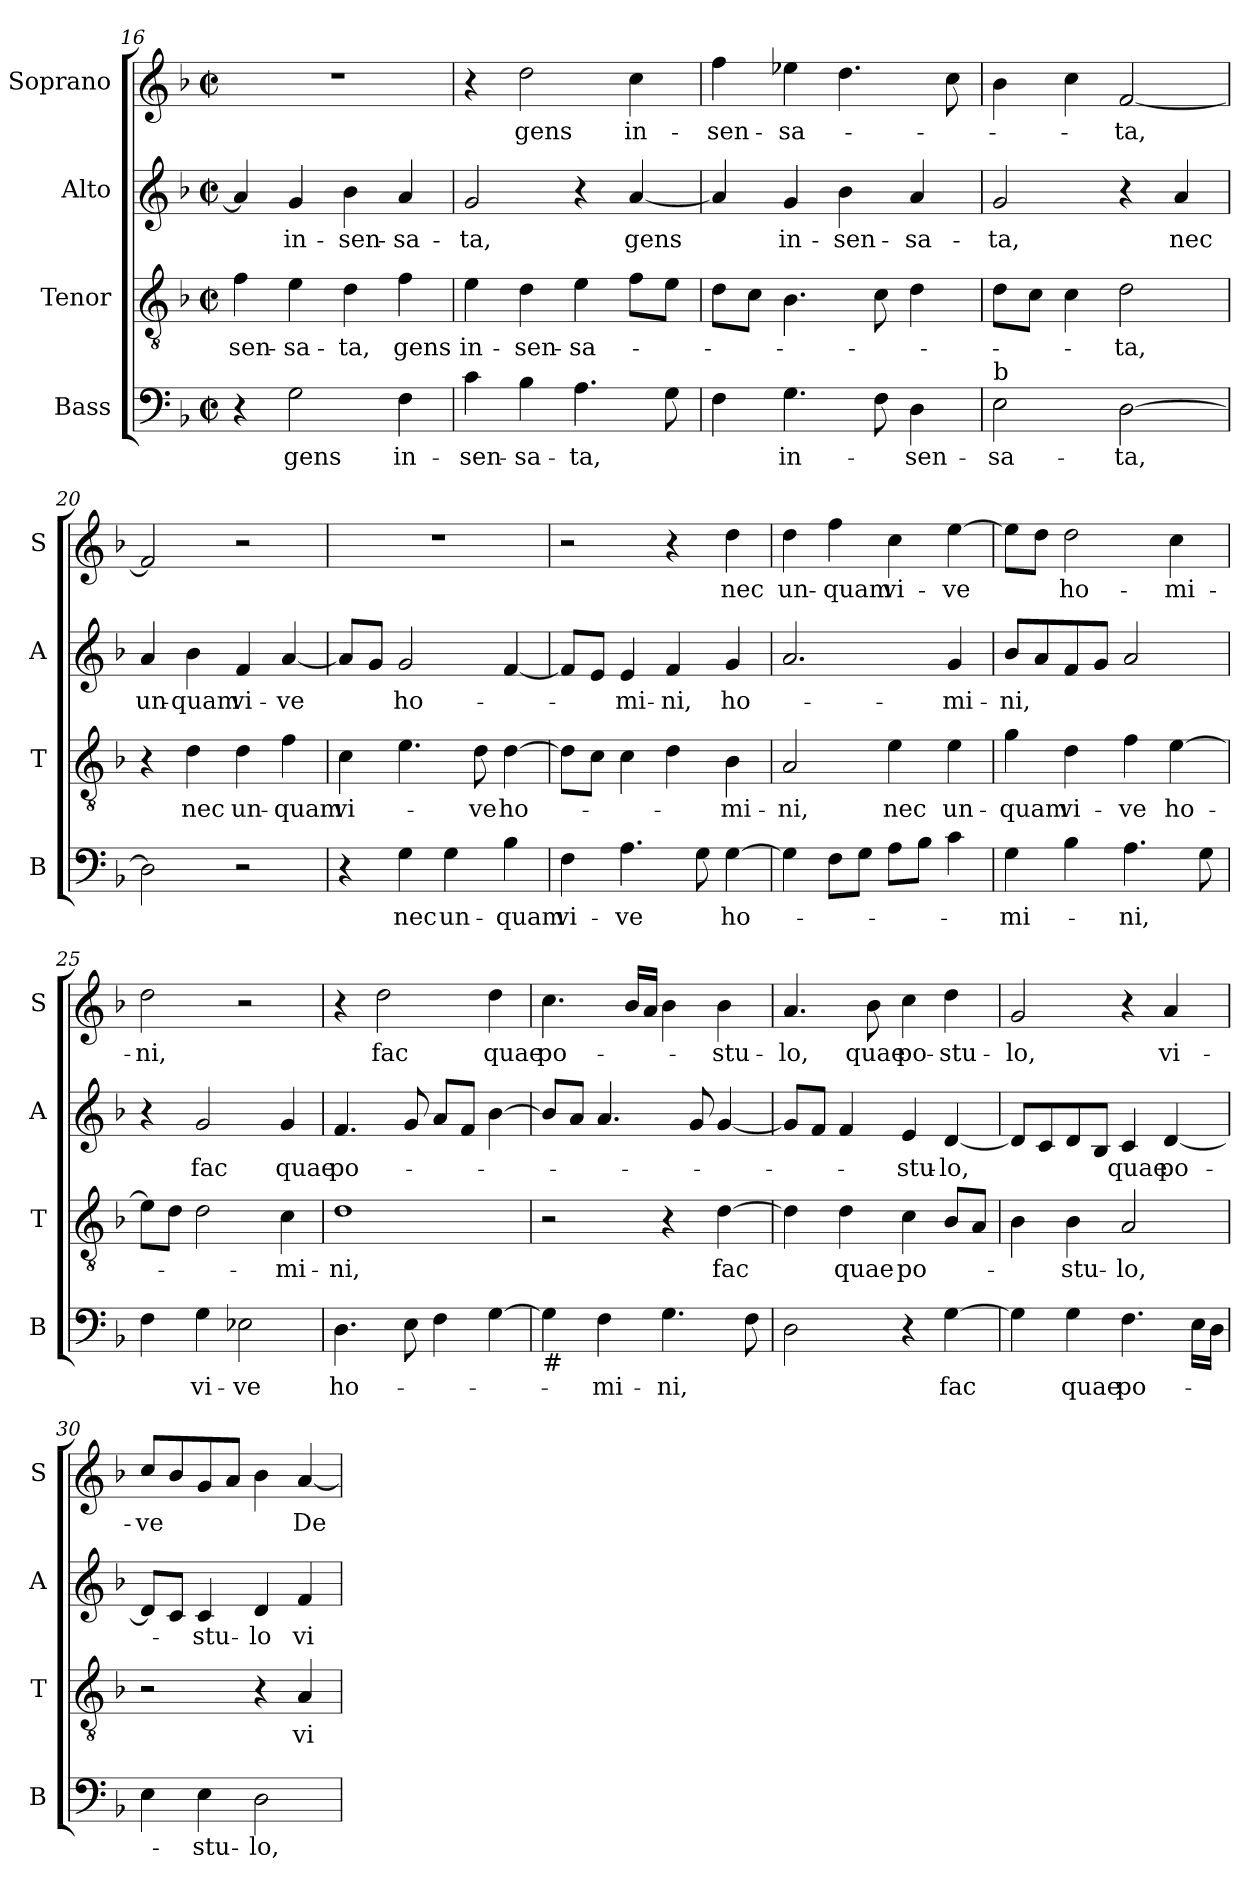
**kern	**text	**kern	**text	**kern	**text	**kern	**text
*part4	*part4	*part3	*part3	*part2	*part2	*part1	*part1
*staff4	*staff4	*staff3	*staff3	*staff2	*staff2	*staff1	*staff1
*I"Bass	*	*I"Tenor	*	*I"Alto	*	*I"Soprano	*
*I'B	*	*I'T	*	*I'A	*	*I'S	*
*clefF4	*	*clefGv2	*	*clefG2	*	*clefG2	*
*k[b-]	*	*k[b-]	*	*k[b-]	*	*k[b-]	*
*F:	*	*F:	*	*F:	*	*F:	*
*M2/2	*	*M2/2	*	*M2/2	*	*M2/2	*
*met(c|)	*	*met(c|)	*	*met(c|)	*	*met(c|)	*
=16	=16	=16	=16	=16	=16	=16	=16
4r	.	4f\	-sen-	4a/]	.	1r	.
2G\	gens	4e\	-sa-	4g/	in-	.	.
.	.	4d\	-ta,	4b-\	-sen-	.	.
4F\	in-	4f\	gens	4a/	-sa-	.	.
=17	=17	=17	=17	=17	=17	=17	=17
4c\	-sen-	4e\	in-	2g/	-ta,	4r	.
4B-\	-sa-	4d\	-sen-	.	.	2dd\	gens
4.A\	-ta,	4e\	-sa-	4r	.	.	.
.	.	8f\L	.	[4a/	gens	4cc\	in-
8G\	.	8e\J	.	.	.	.	.
=18	=18	=18	=18	=18	=18	=18	=18
4F\	.	8d\L	.	4a/]	.	4ff\	-sen-
.	.	8c\J	.	.	.	.	.
4.G\	in-	4.B-\	.	4g/	in-	4ee-X\	-sa-
.	.	.	.	4b-\	-sen-	4.dd\	.
8F\	.	8c\	.	.	.	.	.
4D\	-sen-	4d\	.	4a/	-sa-	.	.
.	.	.	.	.	.	8cc\	.
!!LO:PB:g=z
=19	=19	=19	=19	=19	=19	=19	=19
!LO:TX:a:t=b	!	!	!	!	!	!	!
2E\	-sa-	8d\L	.	2g/	-ta,	4b-\	.
.	.	8c\J	.	.	.	.	.
.	.	4c\	.	.	.	4cc\	.
[2D\	-ta,	2d\	-ta,	4r	.	[2f/	-ta,
.	.	.	.	4a/	nec	.	.
=20	=20	=20	=20	=20	=20	=20	=20
2D\]	.	4r	.	4a/	un-	2f/]	.
.	.	4d\	nec	4b-\	-quam	.	.
2r	.	4d\	un-	4f/	vi-	2r	.
.	.	4f\	-quam	[4a/	-ve	.	.
=21	=21	=21	=21	=21	=21	=21	=21
4r	.	4c\	vi-	8a/L]	.	1r	.
.	.	.	.	8g/J	.	.	.
4G\	nec	4.e\	.	2g/	ho-	.	.
4G\	un-	.	.	.	.	.	.
.	.	8d\	-ve	.	.	.	.
4B-\	-quam	[4d\	ho-	[4f/	.	.	.
=22	=22	=22	=22	=22	=22	=22	=22
4F\	vi-	8d\L]	.	8f/L]	.	2r	.
.	.	8c\J	.	8e/J	.	.	.
4.A\	-ve	4c\	.	4e/	-mi-	.	.
.	.	4d\	.	4f/	-ni,	4r	.
8G\	.	.	.	.	.	.	.
[4G\	ho-	4B-\	-mi-	4g/	ho-	4dd\	nec
=23	=23	=23	=23	=23	=23	=23	=23
4G\]	.	2A/	-ni,	2.a/	.	4dd\	un-
8F\L	.	.	.	.	.	4ff\	-quam
8G\J	.	.	.	.	.	.	.
8A\L	.	4e\	nec	.	.	4cc\	vi-
8B-\J	.	.	.	.	.	.	.
4c\	.	4e\	un-	4g/	-mi-	[4ee\	-ve
=24	=24	=24	=24	=24	=24	=24	=24
4G\	-mi-	4g\	-quam	8b-/L	-ni,	8ee\L]	.
.	.	.	.	8a/	.	8dd\J	.
4B-\	.	4d\	vi-	8f/	.	2dd\	ho-
.	.	.	.	8g/J	.	.	.
4.A\	-ni,	4f\	-ve	2a/	.	.	.
.	.	[4e\	ho-	.	.	4cc\	-mi-
8G\	.	.	.	.	.	.	.
!!LO:LB:g=z
=25	=25	=25	=25	=25	=25	=25	=25
4F\	.	8e\L]	.	4r	.	2dd\	-ni,
.	.	8d\J	.	.	.	.	.
4G\	vi-	2d\	.	2g/	fac	.	.
2E-X\	-ve	.	.	.	.	2r	.
.	.	4c\	-mi-	4g/	quae	.	.
=26	=26	=26	=26	=26	=26	=26	=26
4.D\	ho-	1d	-ni,	4.f/	po-	4r	.
.	.	.	.	.	.	2dd\	fac
8E\	.	.	.	8g/	.	.	.
4F\	.	.	.	8a/L	.	.	.
.	.	.	.	8f/J	.	.	.
[4G\	.	.	.	[4b-\	.	4dd\	quae
=27	=27	=27	=27	=27	=27	=27	=27
!LO:TX:b:t=#	!	!	!	!	!	!	!
4G\]	.	2r	.	8b-/L]	.	4.cc\	po-
.	.	.	.	8a/J	.	.	.
4F\	-mi-	.	.	4.a/	.	.	.
.	.	.	.	.	.	16b-/LL	.
.	.	.	.	.	.	16a/JJ	.
4.G\	-ni,	4r	.	.	.	4b-\	.
.	.	.	.	8g/	.	.	.
.	.	[4d\	fac	[4g/	.	4b-\	-stu-
8F\	.	.	.	.	.	.	.
=28	=28	=28	=28	=28	=28	=28	=28
2D\	.	4d\]	.	8g/L]	.	4.a/	-lo,
.	.	.	.	8f/J	.	.	.
.	.	4d\	quae	4f/	.	.	.
.	.	.	.	.	.	8b-\	quae
4r	.	4c\	po-	4e/	-stu-	4cc\	po-
[4G\	fac	8B-/L	.	[4d/	-lo,	4dd\	-stu-
.	.	8A/J	.	.	.	.	.
=29	=29	=29	=29	=29	=29	=29	=29
4G\]	.	4B-\	.	8d/L]	.	2g/	-lo,
.	.	.	.	8c/	.	.	.
4G\	quae	4B-\	-stu-	8d/	.	.	.
.	.	.	.	8B-/J	.	.	.
4.F\	po-	2A/	-lo,	4c/	quae	4r	.
.	.	.	.	[4d/	po-	4a/	vi-
16E\LL	.	.	.	.	.	.	.
16D\JJ	.	.	.	.	.	.	.
!!LO:LB:g=z
=30	=30	=30	=30	=30	=30	=30	=30
4E\	.	2r	.	8d/L]	.	8cc/L	-ve
.	.	.	.	8c/J	.	8b-/	.
4E\	-stu-	.	.	4c/	-stu-	8g/	.
.	.	.	.	.	.	8a/J	.
2D\	-lo,	4r	.	4d/	-lo	4b-\	.
.	.	4A/	vi-	4f/	vi-	[4a/	De-
=	=	=	=	=	=	=	=
*-	*-	*-	*-	*-	*-	*-	*-
